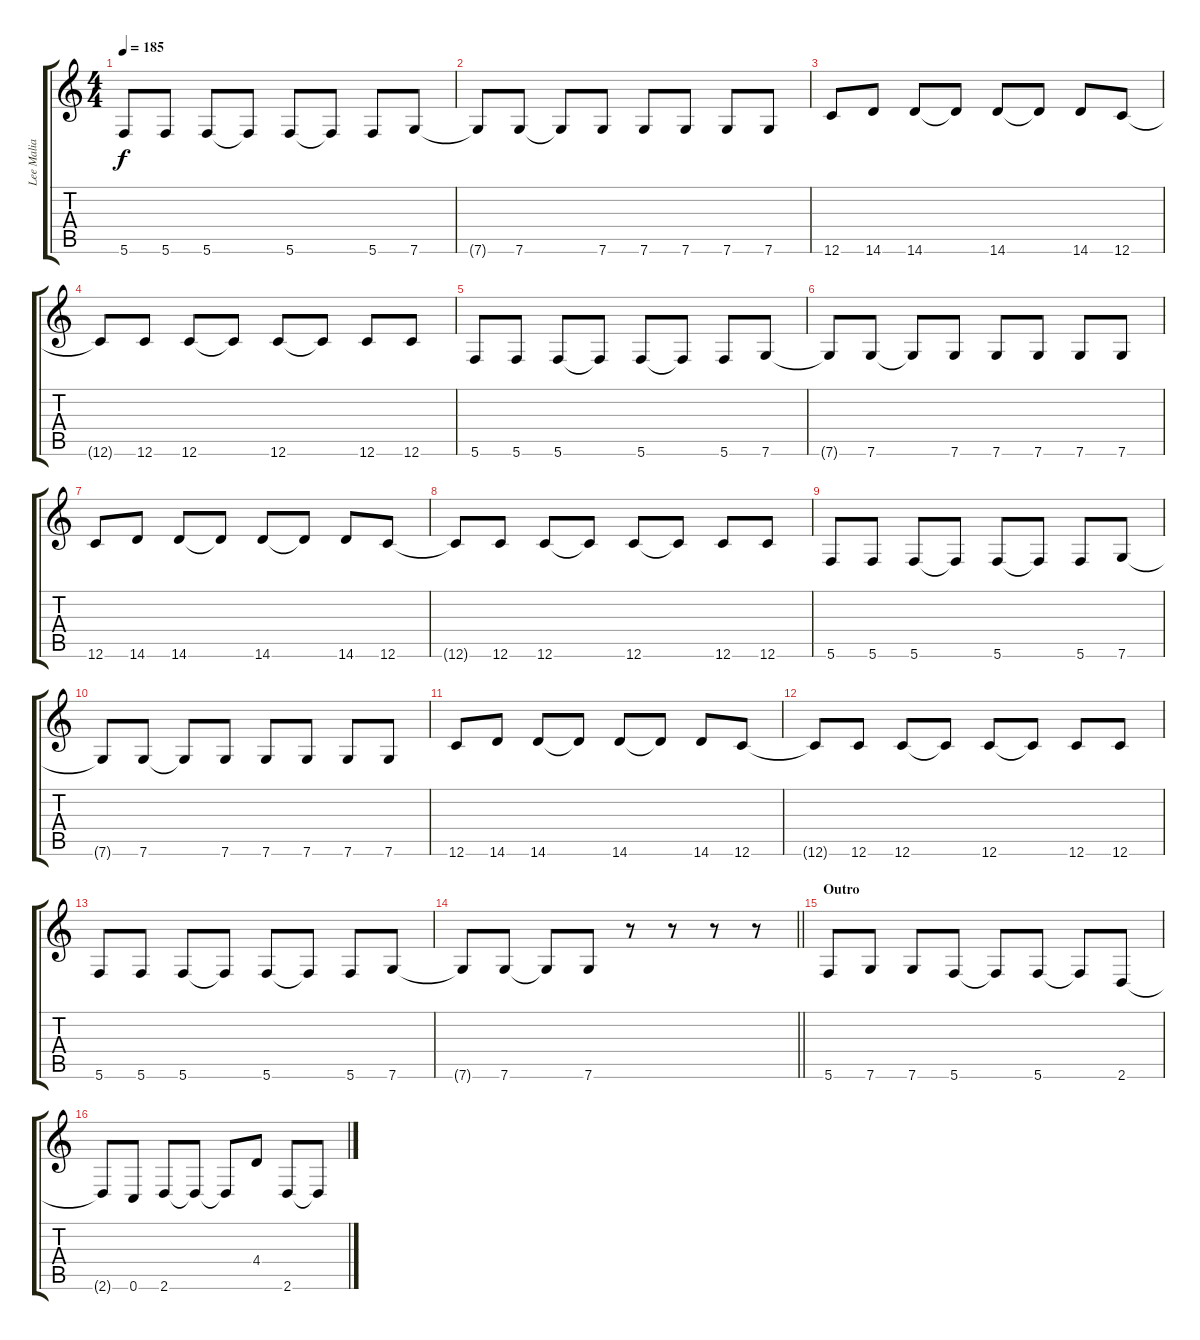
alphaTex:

\track ("Lee Malia" "Lee Malia") {instrument distortionguitar}
\staff {score tabs}
\tuning (C4 G3 Eb3 Bb2 F2 C2) {hide}
\ts (4 4)
\tempo 185
\clef g2
\ks c
5.6.8{dy f} 5.6.8 5.6.8 5.6{t}.8 5.6.8 5.6{t}.8 5.6.8 7.6.8 |
7.6{t}.8 7.6.8 7.6{t}.8 7.6.8 7.6.8 7.6.8 7.6.8 7.6.8 |
12.6.8 14.6.8 14.6.8 14.6{t}.8 14.6.8 14.6{t}.8 14.6.8 12.6.8 |
12.6{t}.8 12.6.8 12.6.8 12.6{t}.8 12.6.8 12.6{t}.8 12.6.8 12.6.8 |
5.6.8 5.6.8 5.6.8 5.6{t}.8 5.6.8 5.6{t}.8 5.6.8 7.6.8 |
7.6{t}.8 7.6.8 7.6{t}.8 7.6.8 7.6.8 7.6.8 7.6.8 7.6.8 |
12.6.8 14.6.8 14.6.8 14.6{t}.8 14.6.8 14.6{t}.8 14.6.8 12.6.8 |
12.6{t}.8 12.6.8 12.6.8 12.6{t}.8 12.6.8 12.6{t}.8 12.6.8 12.6.8 |
5.6.8 5.6.8 5.6.8 5.6{t}.8 5.6.8 5.6{t}.8 5.6.8 7.6.8 |
7.6{t}.8 7.6.8 7.6{t}.8 7.6.8 7.6.8 7.6.8 7.6.8 7.6.8 |
12.6.8 14.6.8 14.6.8 14.6{t}.8 14.6.8 14.6{t}.8 14.6.8 12.6.8 |
12.6{t}.8 12.6.8 12.6.8 12.6{t}.8 12.6.8 12.6{t}.8 12.6.8 12.6.8 |
5.6.8 5.6.8 5.6.8 5.6{t}.8 5.6.8 5.6{t}.8 5.6.8 7.6.8 |
\barLineRight lightlight
7.6{t}.8 7.6.8 7.6{t}.8 7.6.8 r.8 r.8 r.8 r.8 |
\section ("" "Outro")
5.6.8 7.6.8 7.6.8 5.6.8 5.6{t}.8 5.6.8 5.6{t}.8 2.6.8 |
2.6{t}.8 0.6.8 2.6.8 2.6{t}.8 2.6{t}.8 4.4.8 2.6.8 2.6{t}.8
